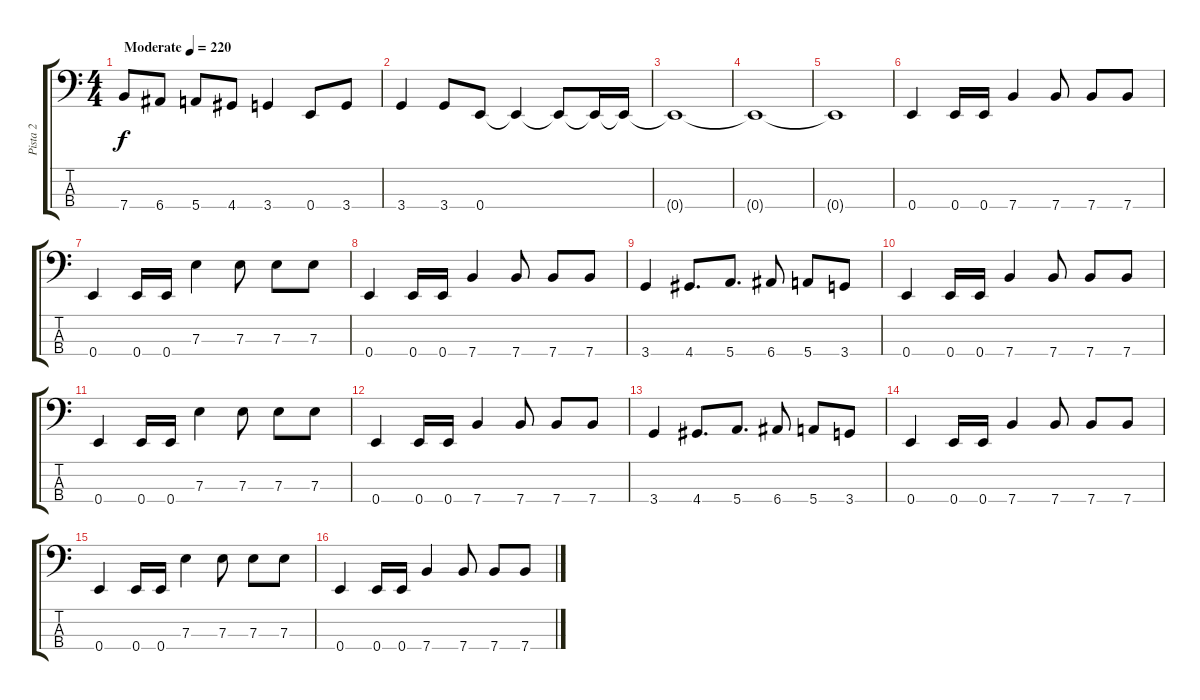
\track ("Pista 2" "Pista 2") {instrument electricbasspick}
\staff {score tabs}
\tuning (G2 D2 A1 E1) {hide}
\ts (4 4)
\tempo (220 "Moderate")
\clef f4
\ks c
7.4.8{dy f instrument electricbasspick} 6.4.8 5.4.8 4.4.8 3.4.4 0.4.8 3.4.8 |
3.4.4 3.4.8 0.4.8 0.4{t}.4 0.4{t}.8 0.4{t}.16 0.4{t}.16 |
0.4{t}.1 |
0.4{t}.1 |
0.4{t}.1 |
0.4.4 0.4.16 0.4.16 7.4.4 7.4.8 7.4.8 7.4.8 |
0.4.4 0.4.16 0.4.16 7.3.4 7.3.8 7.3.8 7.3.8 |
0.4.4 0.4.16 0.4.16 7.4.4 7.4.8 7.4.8 7.4.8 |
3.4.4 4.4.8{d} 5.4.8{d} 6.4.8 5.4.8 3.4.8 |
0.4.4 0.4.16 0.4.16 7.4.4 7.4.8 7.4.8 7.4.8 |
0.4.4 0.4.16 0.4.16 7.3.4 7.3.8 7.3.8 7.3.8 |
0.4.4 0.4.16 0.4.16 7.4.4 7.4.8 7.4.8 7.4.8 |
3.4.4 4.4.8{d} 5.4.8{d} 6.4.8 5.4.8 3.4.8 |
0.4.4 0.4.16 0.4.16 7.4.4 7.4.8 7.4.8 7.4.8 |
0.4.4 0.4.16 0.4.16 7.3.4 7.3.8 7.3.8 7.3.8 |
0.4.4 0.4.16 0.4.16 7.4.4 7.4.8 7.4.8 7.4.8
